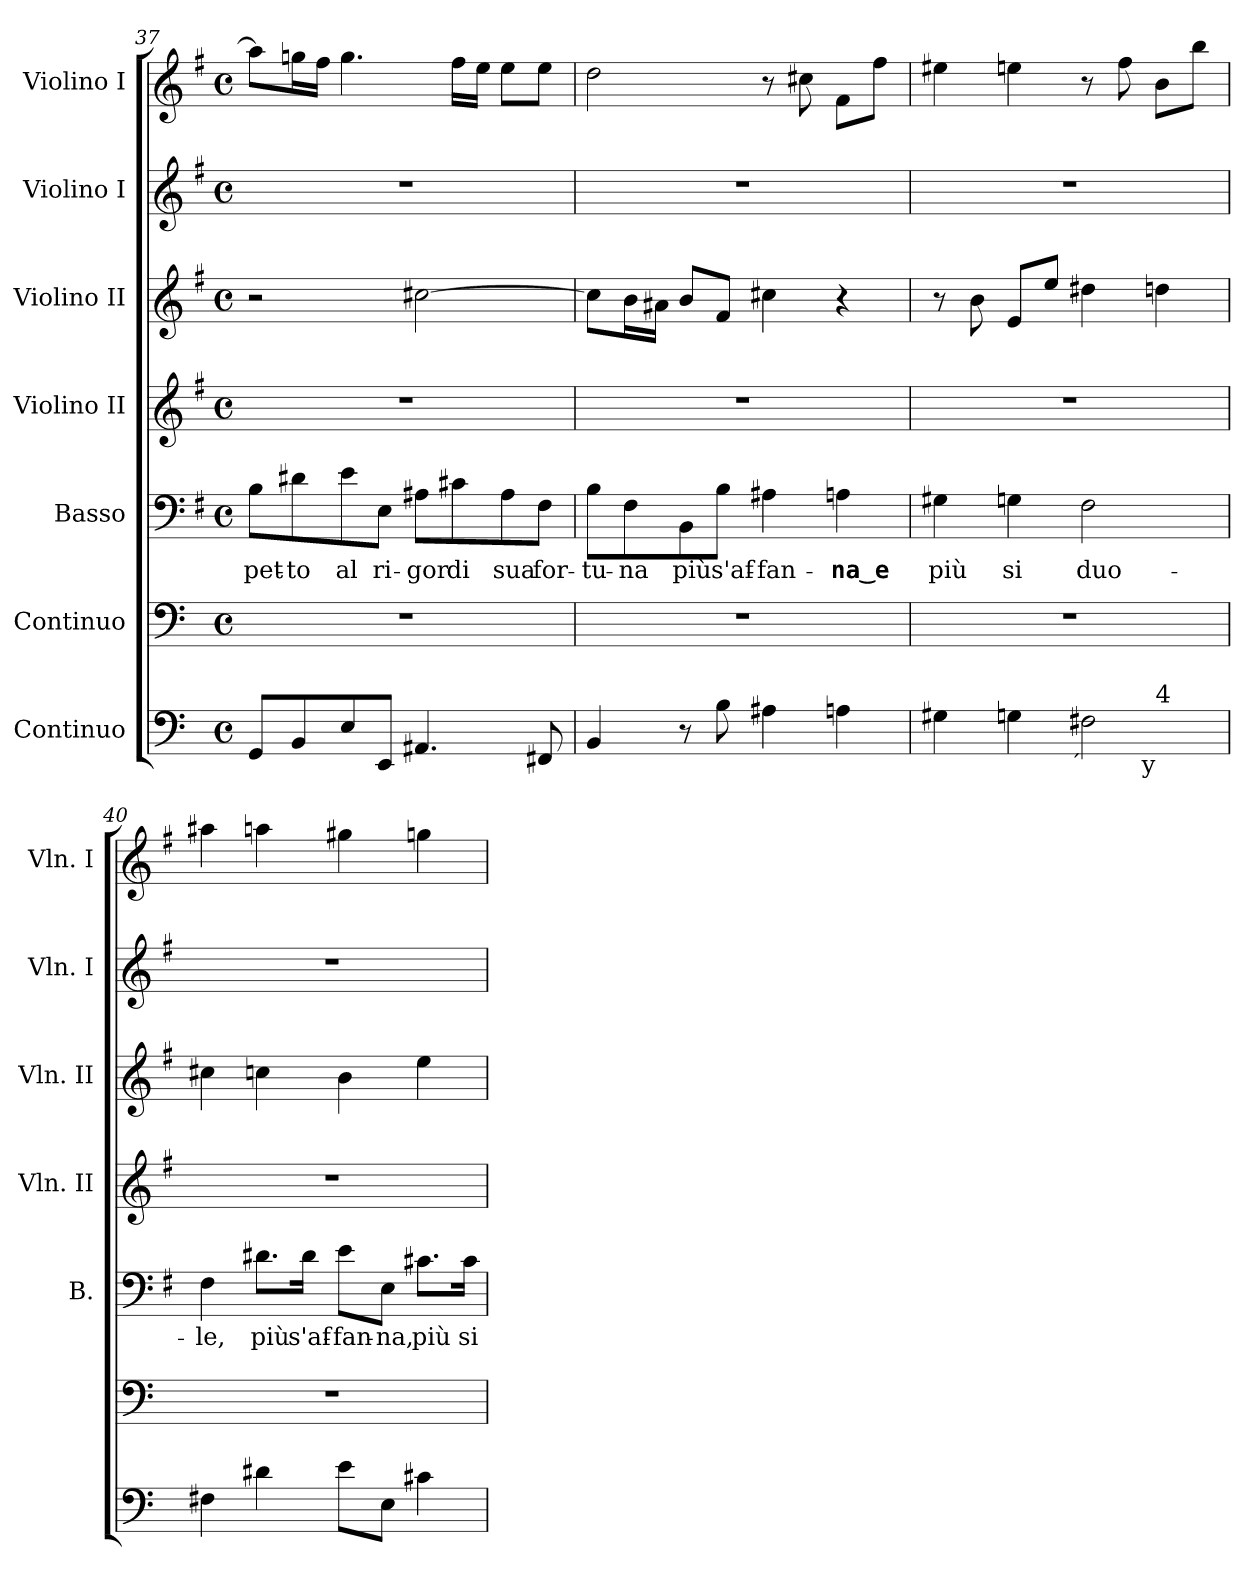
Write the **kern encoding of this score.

**kern	**kern	**kern	**text	**kern	**kern	**kern	**kern
*part7	*part6	*part5	*part5	*part4	*part3	*part2	*part1
*staff7	*staff6	*staff5	*staff5	*staff4	*staff3	*staff2	*staff1
*I"Continuo	*I"Continuo	*I"Basso	*	*I"Violino II	*I"Violino II	*I"Violino I	*I"Violino I
*	*	*I'B.	*	*I'Vln. II	*I'Vln. II	*I'Vln. I	*I'Vln. I
*clefF4	*clefF4	*clefF4	*	*clefG2	*clefG2	*clefG2	*clefG2
*k[]	*k[]	*k[f#]	*	*k[f#]	*k[f#]	*k[f#]	*k[f#]
*a:	*a:	*e:	*	*e:	*e:	*e:	*e:
*M4/4	*M4/4	*M4/4	*	*M4/4	*M4/4	*M4/4	*M4/4
*met(c)	*met(c)	*met(c)	*	*met(c)	*met(c)	*met(c)	*met(c)
=37	=37	=37	=37	=37	=37	=37	=37
!	!	!	!LO:LY:b:color=#000000	!	!	!	!
8GGi/L	1r	8Bi\L	pet-	1r	2r	1r	8aai\L]
!	!	!	!LO:LY:b:color=#000000	!	!	!	!
8BBi/	.	8d#Xi\	-to	.	.	.	16ggni\L
.	.	.	.	.	.	.	16ff#i\JJ
!	!	!	!LO:LY:b:color=#000000	!	!	!	!
8Ei/	.	8ei\	al	.	.	.	4.ggi\
!	!	!	!LO:LY:b:color=#000000	!	!	!	!
8EEi/J	.	8Ei\J	ri-	.	.	.	.
!	!	!	!LO:LY:b:color=#000000	!	!	!	!
4.AA#Xi/	.	8A#Xi\L	-gor	.	[2cc#Xi\	.	.
!	!	!	!LO:LY:b:color=#000000	!	!	!	!
.	.	8c#Xi\	di	.	.	.	16ff#i\LL
.	.	.	.	.	.	.	16eei\JJ
!	!	!	!LO:LY:b:color=#000000	!	!	!	!
.	.	8A#i\	sua	.	.	.	8eei\L
!	!	!	!LO:LY:b:color=#000000	!	!	!	!
8FF#i/	.	8F#i\J	for-	.	.	.	8eei\J
!!LO:LB:g=z
=38	=38	=38	=38	=38	=38	=38	=38
!	!	!	!LO:LY:b:color=#000000	!	!	!	!
4BBi/	1r	8Bi\L	-tu-	1r	8cc#i\L]	1r	2ddi\
!	!	!	!LO:LY:b:color=#000000	!	!	!	!
.	.	8F#i\	-na	.	16bi\L	.	.
.	.	.	.	.	16a#Xi\JJ	.	.
!	!	!	!LO:LY:b:color=#000000	!	!	!	!
8r	.	8BBi\	più	.	8bi/L	.	.
!	!	!	!LO:LY:b:color=#000000	!	!	!	!
8Bi\	.	8Bi\J	s'af-	.	8f#i/J	.	.
!	!	!	!LO:LY:b:color=#000000	!	!	!	!
4A#Xi\	.	4A#Xi\	-fan-	.	4cc#Xi\	.	8r
.	.	.	.	.	.	.	8cc#Xi\
!	!	!	!LO:LY:b:color=#000000	!	!	!	!
4Ani\	.	4Ani\	-na_e	.	4r	.	8f#i\L
.	.	.	.	.	.	.	8ff#i\J
=39	=39	=39	=39	=39	=39	=39	=39
!LO:TX:b:rj:t=´	!	!	!	!	!	!	!
!	!	!	!LO:LY:b:color=#000000	!	!	!	!
*^	*	*	*	*	*	*	*
4G#Xi\	2.ryy	1r	4G#Xi\	più	1r	8r	1r	4ee#Xi\
.	.	.	.	.	.	8bi\	.	.
!	!	!	!	!LO:LY:b:color=#000000	!	!	!	!
4Gni\	.	.	4Gni\	si	.	8ei/L	.	4eeni\
.	.	.	.	.	.	8eei/J	.	.
!LO:TX:b:rj:t=´	!	!	!	!	!	!	!	!
!	!	!	!	!LO:LY:b:color=#000000	!	!	!	!
2F#i\	.	.	2F#i\	duo-	.	4dd#Xi\	.	8r
.	.	.	.	.	.	.	.	8ff#i\
!	!LO:TX:b:rj:t=y	!	!	!	!	!	!	!
!	!LO:TX:t=4	!	!	!	!	!	!	!
.	4ryy	.	.	.	.	4ddni\	.	8bi\L
.	.	.	.	.	.	.	.	8bbi\J
*v	*v	*	*	*	*	*	*	*
=40	=40	=40	=40	=40	=40	=40	=40
*^	*	*	*	*	*	*	*
!	!	!	!	!LO:LY:b:color=#000000	!	!	!	!
*v	*v	*	*	*	*	*	*	*
4F#i\	1r	4F#i\	-le,	1r	4cc#Xi\	1r	4aa#Xi\
!	!	!	!LO:LY:b:color=#000000	!	!	!	!
4d#Xi\	.	8.d#Xi\L	più	.	4ccni\	.	4aani\
!	!	!	!LO:LY:b:color=#000000	!	!	!	!
.	.	16d#i\Jk	s'af-	.	.	.	.
!	!	!	!LO:LY:b:color=#000000	!	!	!	!
8ei\L	.	8ei\L	-fan-	.	4bi\	.	4gg#Xi\
!	!	!	!LO:LY:b:color=#000000	!	!	!	!
8Ei\J	.	8Ei\J	-na,	.	.	.	.
!	!	!	!LO:LY:b:color=#000000	!	!	!	!
4c#Xi\	.	8.c#Xi\L	più	.	4eei\	.	4ggni\
!	!	!	!LO:LY:b:color=#000000	!	!	!	!
.	.	16c#i\Jk	si	.	.	.	.
=	=	=	=	=	=	=	=
*-	*-	*-	*-	*-	*-	*-	*-
